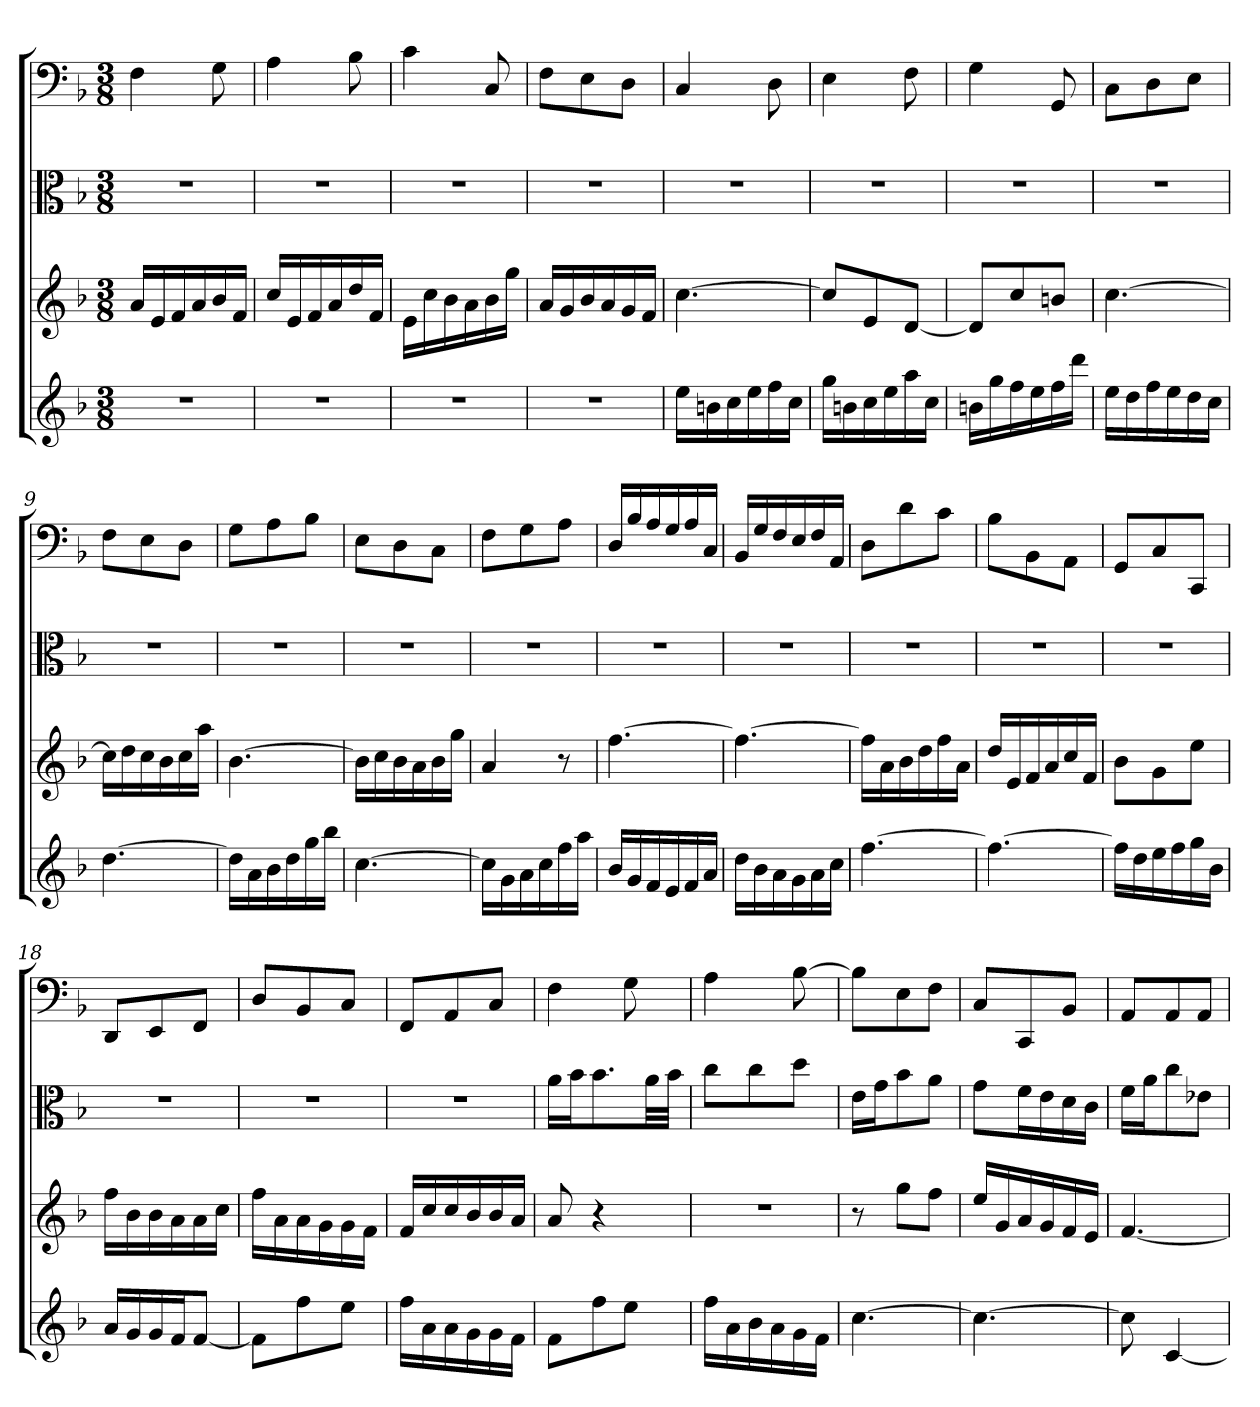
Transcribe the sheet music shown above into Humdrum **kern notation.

**kern	**kern	**kern	**kern
*part4	*part3	*part2	*part1
*staff4	*staff3	*staff2	*staff1
*	*	*clefC3	*clefF4
*k[b-]	*k[b-]	*k[b-]	*k[b-]
*F:	*F:	*F:	*F:
*M3/8	*M3/8	*M3/8	*M3/8
=1	=1	=1	=1
4.r	16aLL	4.r	4F
.	16e	.	.
.	16f	.	.
.	16a	.	.
.	16b-	.	8G
.	16fJJ	.	.
=2	=2	=2	=2
4.r	16ccLL	4.r	4A
.	16e	.	.
.	16f	.	.
.	16a	.	.
.	16dd	.	8B-
.	16fJJ	.	.
=3	=3	=3	=3
4.r	16eLL	4.r	4c
.	16cc	.	.
.	16b-	.	.
.	16a	.	.
.	16b-	.	8C
.	16ggJJ	.	.
=4	=4	=4	=4
4.r	16aLL	4.r	8F\L
.	16g	.	.
.	16b-	.	8E\
.	16a	.	.
.	16g	.	8D\J
.	16fJJ	.	.
=5	=5	=5	=5
16eeLL	[4.cc	4.r	4C
16bn	.	.	.
16cc	.	.	.
16ee	.	.	.
16ff	.	.	8D
16ccJJ	.	.	.
=6	=6	=6	=6
16ggLL	8ccL]	4.r	4E
16bn	.	.	.
16cc	8e	.	.
16ee	.	.	.
16aa	[8dJ	.	8F
16ccJJ	.	.	.
=7	=7	=7	=7
16bnLL	8dL]	4.r	4G
16gg	.	.	.
16ff	8cc	.	.
16ee	.	.	.
16ff	8bnJ	.	8GG
16dddJJ	.	.	.
=8	=8	=8	=8
16eeLL	[4.cc	4.r	8C\L
16dd	.	.	.
16ff	.	.	8D\
16ee	.	.	.
16dd	.	.	8E\J
16ccJJ	.	.	.
=9	=9	=9	=9
[4.dd	16ccLL]	4.r	8F\L
.	16dd	.	.
.	16cc	.	8E\
.	16b-	.	.
.	16cc	.	8D\J
.	16aaJJ	.	.
=10	=10	=10	=10
16ddLL]	[4.b-	4.r	8G\L
16a	.	.	.
16b-	.	.	8A\
16dd	.	.	.
16gg	.	.	8B-\J
16bb-JJ	.	.	.
=11	=11	=11	=11
[4.cc	16b-LL]	4.r	8E\L
.	16cc	.	.
.	16b-	.	8D\
.	16a	.	.
.	16b-	.	8C\J
.	16ggJJ	.	.
=12	=12	=12	=12
16ccLL]	4a	4.r	8F\L
16g	.	.	.
16a	.	.	8G\
16cc	.	.	.
16ff	8r	.	8A\J
16aaJJ	.	.	.
=13	=13	=13	=13
16b-LL	[4.ff	4.r	16D/LL
16g	.	.	16B-/
16f	.	.	16A/
16e	.	.	16G/
16f	.	.	16A/
16aJJ	.	.	16C/JJ
=14	=14	=14	=14
16ddLL	4.ff_	4.r	16BB-/LL
16b-	.	.	16G/
16a	.	.	16F/
16g	.	.	16E/
16a	.	.	16F/
16ccJJ	.	.	16AA/JJ
=15	=15	=15	=15
[4.ff	16ffLL]	4.r	8D\L
.	16a	.	.
.	16b-	.	8d\
.	16dd	.	.
.	16ff	.	8c\J
.	16aJJ	.	.
=16	=16	=16	=16
4.ff_	16ddLL	4.r	8B-\L
.	16e	.	.
.	16f	.	8BB-\
.	16a	.	.
.	16cc	.	8AA\J
.	16fJJ	.	.
=17	=17	=17	=17
16ffLL]	8b-L	4.r	8GG/L
16dd	.	.	.
16ee	8g	.	8C/
16ff	.	.	.
16gg	8eeJ	.	8CC/J
16b-JJ	.	.	.
=18	=18	=18	=18
16aLL	16ffLL	4.r	8DD/L
16g	16b-	.	.
16g	16b-	.	8EE/
16fJ	16a	.	.
[8fJ	16a	.	8FF/J
.	16ccJJ	.	.
=19	=19	=19	=19
8fL]	16ffLL	4.r	8D/L
.	16a	.	.
8ff	16a	.	8BB-/
.	16g	.	.
8eeJ	16g	.	8C/J
.	16fJJ	.	.
=20	=20	=20	=20
16ffLL	16fLL	4.r	8FF/L
16a	16cc	.	.
16a	16cc	.	8AA/
16g	16b-	.	.
16g	16b-	.	8C/J
16fJJ	16aJJ	.	.
=21	=21	=21	=21
8fL	8a	16a\LL	4F
.	.	16b-\J	.
8ff	4r	8.b-\	.
8eeJ	.	.	8G
.	.	32a\LL	.
.	.	32b-\JJJ	.
=22	=22	=22	=22
16ffLL	4.r	8cc\L	4A
16a	.	.	.
16b-	.	8cc\	.
16a	.	.	.
16g	.	8dd\J	[8B-
16fJJ	.	.	.
=23	=23	=23	=23
[4.cc	8r	16e\LL	8B-\L]
.	.	16g\J	.
.	8ggL	8b-\	8E\
.	8ffJ	8a\J	8F\J
=24	=24	=24	=24
4.cc_	16eeLL	8g\L	8C/L
.	16g	.	.
.	16a	16f\L	8CC/
.	16g	16e\	.
.	16f	16d\	8BB-/J
.	16eJJ	16c\JJ	.
=25	=25	=25	=25
8cc]	[4.f	16f\LL	8AA/L
.	.	16a\J	.
[4c	.	8cc\	8AA/
.	.	8e-X\J	8AA/J
=	=	=	=
*-	*-	*-	*-
